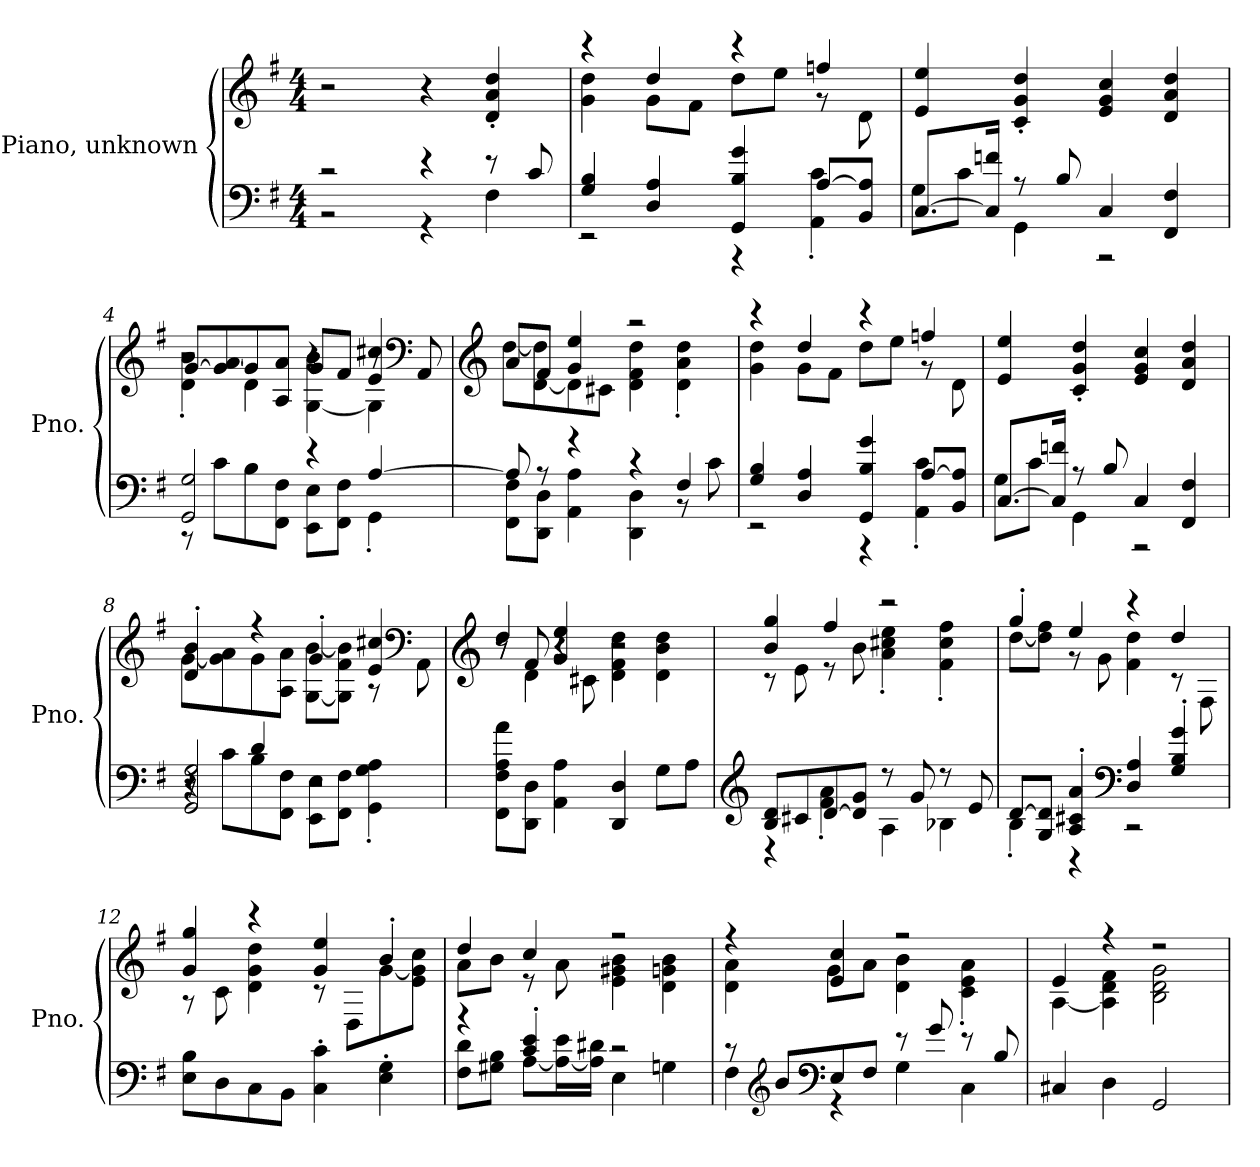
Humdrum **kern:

**kern	**kern
*part1	*part1
*staff2	*staff1
*I"Piano, unknown	*
*I'Pno.	*
*clefF4	*clefG2
*k[f#]	*k[f#]
*M4/4	*M4/4
*MM120	*MM120
=1	=1
*^	*
2r	2r	2r
4r	4r	4r
8r	4F#\	4d/' 4a/' 4dd/'
8c/	.	.
=2	=2	=2
*	*	*^
4G/ 4B/	2r	4r	4g\ 4dd\
4D/ 4A/	.	4dd/	8g\L
.	.	.	8f#\J
4GG/ 4B/ 4g/	4r	4r	8dd\L
.	.	.	8ee\J
[8A/L	4AA\' 4c\'	4ffn/	8r
8BB/ 8A/]J	.	.	8d\
*	*	*v	*v
=3	=3	=3
[8.C/L	8G\L	4e/ 4ee/
.	8c\J	.
16C/] 16fn/Jk	.	.
8r	4GG\	4c/' 4g/' 4dd/'
8B/	.	.
4C/	2r	4e/ 4g/ 4cc/
4FF#/ 4F#/	.	4d/ 4a/ 4dd/
=4	=4	=4
*	*	*^
*	*	*	*^
2GG/ 2G/	8r	2r	4d\' 4b\'	[8g/L
.	8c\L	.	.	8g/_ 8a/
.	8B\	.	4d\	8g/]
.	8FF#\ 8F#\J	.	.	8A/ 8a/J
4r	8EE\ 8E\L	4r	[4G\ 4b\	8g/L
.	8FF#\ 8F#\J	.	.	8f#/J
[4A/	4GG'\	4e/ 4cc#X/	4G\]	8r
*	*	*clefF4	*	*
.	.	.	.	8AA/
*	*	*v	*v	*v
!!LO:LB:g=z
=5	=5	=5
*	*	*clefG2
*	*	*^
8A/]	8FF#\ 8F#\L	8a/L	[8dd\L
8r	8DD\ 8D\J	8f#/J	[8d\ 8dd\]
4r	4AA\ 4A\	4g/ 4ee/	8d\]
.	.	.	8c#X\J
4r	4DD\ 4D\	2r	4d\ 4f#\ 4dd\
4F#/	8r	.	4d\' 4a\' 4dd\'
.	8c\	.	.
=6	=6	=6	=6
4G/ 4B/	2r	4r	4g\ 4dd\
4D/ 4A/	.	4dd/	8g\L
.	.	.	8f#\J
4GG/ 4B/ 4g/	4r	4r	8dd\L
.	.	.	8ee\J
[8A/L	4AA\' 4c\'	4ffn/	8r
8BB/ 8A/]J	.	.	8d\
*	*	*v	*v
=7	=7	=7
[8.C/L	8G\L	4e/ 4ee/
.	8c\J	.
16C/] 16fn/Jk	.	.
8r	4GG\	4c/' 4g/' 4dd/'
8B/	.	.
4C/	2r	4e/ 4g/ 4cc/
4FF#/ 4F#/	.	4d/ 4a/ 4dd/
=8	=8	=8
*	*^	*^
4r	8r	2GG/ 2G/	4d/' 4b/'	[8g\L
.	8c\L	.	.	8g\] 8a\
4d/	8B\	.	4r	8g\
.	8FF#\ 8F#\J	.	.	8A\ 8a\J
2r	8EE\ 8E\L	2r	4g'/	[8G\ [8b\L
.	8FF#\ 8F#\J	.	.	8G\] 8f#\ 8b\]J
.	4GG\' 4G\' 4A\'	.	4e/ 4cc#X/	8r
*	*	*	*clefF4	*
.	.	.	.	8AA\
*v	*v	*v	*	*
*	*v	*v
!!LO:LB:g=z
=9	=9
*	*clefG2
*	*^
*	*	*^
8FF#\ 8F#\ 8A\ 8a\L	4dd/	8r	8r
8DD\ 8D\J	.	4d\	8f#/
4AA\ 4A\	4g/ 4ee/	.	4r
.	.	8c#X\	.
4DD/ 4D/	2r	4d\ 4f#\ 4dd\	2r
8G\L	.	4d\ 4b\ 4dd\	.
8A\J	.	.	.
*	*v	*v	*v
=10	=10
*clefG2	*
*^	*^
8B/ 8d/L	4r	4b/ 4gg/	8r
8c#X/	.	.	8e\
[8d/	4f#\' 4a\'	4ff#/	8r
8d/] 8g/J	.	.	8b\
8r	4A\	2r	4a\' 4cc#X\' 4ee\'
8g/	.	.	.
8r	4B-X\	.	4f#\' 4cc#\' 4ff#\'
8e/	.	.	.
=11	=11	=11	=11
[8d/L	4B'\	4gg'/	[8dd\L
8G/ 8d/]J	.	.	8dd\] 8ff#\J
4A/' 4c#X/' 4a/'	4r	4ee/	8r
.	.	.	8g\
*clefF4	*	*	*
4D/ 4A/	2r	4r	4f#\ 4dd\
4G/' 4B/' 4g/'	.	4dd/	8r
.	.	.	8F#\
*v	*v	*	*
=12	=12	=12
8E\ 8B\L	4g/ 4gg/	8r
8D\	.	8c\
8C\	4r	4d\ 4g\ 4dd\
8BB\J	.	.
4C\' 4c\'	4g/ 4ee/	8r
.	.	8D\L
4E\' 4G\'	4b'/	[8g\
.	.	8e\ 8g\] 8cc\J
!!LO:LB:g=z	!!
=13	=13	=13
*^	*	*
4r	8F#\ 8d\L	4dd/	8a\L
.	8G#X\ 8B\J	.	8b\J
4c/' 4e/'	[8A\L	4cc/	8r
.	16A\_ 16e\L	.	8a\
.	16A\] 16d#X\JJ	.	.
2r	4E\	2r	4e\ 4g#X\ 4b\
.	4Gn\	.	4d\ 4gn\ 4b\
=14	=14	=14	=14
8r	4F#\	4r	4d\ 4a\
*clefG2	*	*	*
8b/L	.	.	.
*clefF4	*	*	*
8E/	4r	4e/ 4cc/	8g\L
8F#/J	.	.	8a\J
8r	4G\	2r	4d\ 4b\
8g/	.	.	.
8r	4C\	.	4c\' 4e\' 4a\'
8B/	.	.	.
*v	*v	*	*
=15	=15	=15
4C#X/	4e/	[4A\
4D\	4r	4A\] 4d\ 4f#\
2GG/	2r	2B\ 2d\ 2g\
*	*v	*v
=	=
*-	*-
